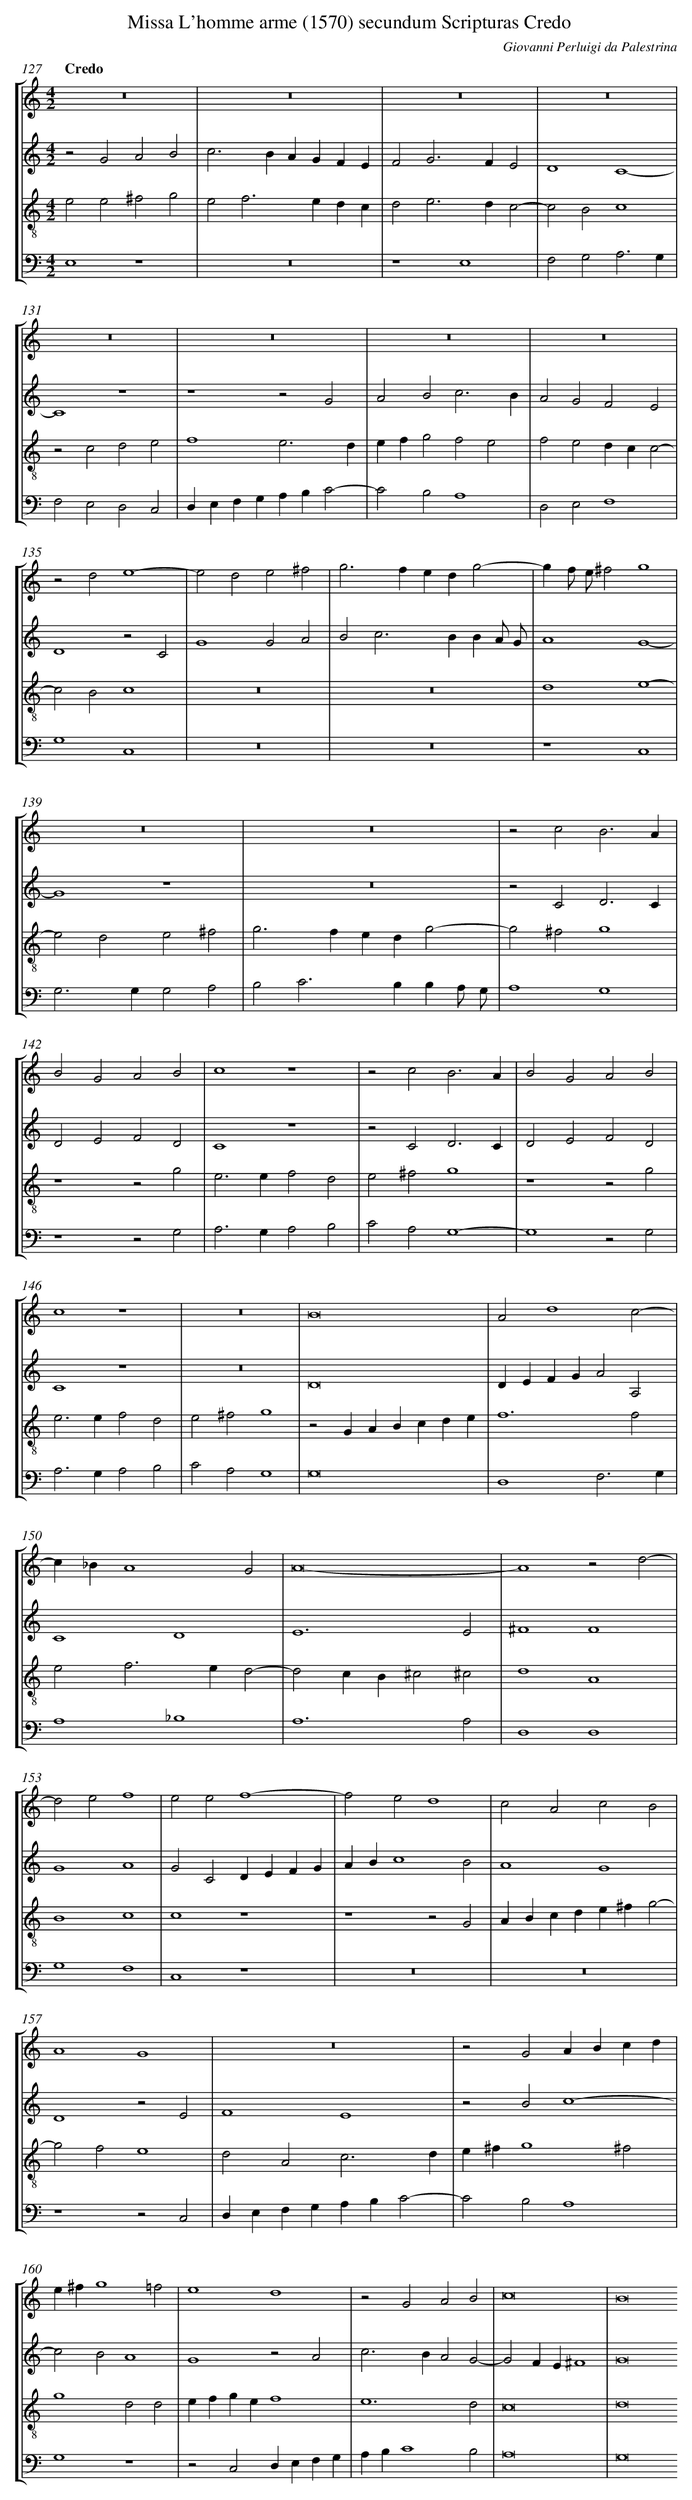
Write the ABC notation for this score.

X:1
T: Missa L'homme arme (1570) secundum Scripturas Credo
C: Giovanni Perluigi da Palestrina
L: 1/4
M: 4/2
Q: "Credo"
%%staves [1 2 3 4]
V: 1 clef=treble
V: 2 clef=treble
V: 3 clef=treble-8
V: 4 clef=bass
K: C
[V:1] z8 |
[V:2] z2G2A2B2 |
[V:3] e2e2^f2g2 |
[V:4] E,4z4 |
[V:1] z8 |
[V:2] c2>B2AGFE |
[V:3] e2f2>e2dc |
[V:4] z8 |
[V:1] z8 |
[V:2] F2G2>F2E2 |
[V:3] d2e2>d2c2- |
[V:4] z4E,4 |
[V:1] z8 |
[V:2] D4C4- |
[V:3] c2B2c4 |
[V:4] F,2G,2A,3G, |
[V:1] z8 |
[V:2] C4z4 |
[V:3] z2c2d2e2 |
[V:4] F,2E,2D,2C,2 |
[V:1] z8 |
[V:2] z4z2G2 |
[V:3] f4e3d |
[V:4] D,E,F,G,A,B,C2- |
[V:1] z8 |
[V:2] A2B2c3B |
[V:3] efg2f2e2 |
[V:4] C2B,2A,4 |
[V:1] z8 |
[V:2] A2G2F2E2 |
[V:3] f2e2dcc2- |
[V:4] D,2E,2F,4 |
[V:1] z2d2e4- |
[V:2] D4z2C2 |
[V:3] c2B2c4 |
[V:4] G,4C,4 |
[V:1] e2d2e2^f2 |
[V:2] G4G2A2 |
[V:3] z8 |
[V:4] z8 |
[V:1] g2>f2edg2- |
[V:2] B2c2>B2BA/ G/ |
[V:3] z8 |
[V:4] z8 |
[V:1] gf/ e/^f2g4 |
[V:2] A4G4- |
[V:3] d4e4- |
[V:4] z4C,4 |
[V:1] z8 |
[V:2] G4z4 |
[V:3] e2d2e2^f2 |
[V:4] G,2>G,2G,2A,2 |
[V:1] z8 |
[V:2] z8 |
[V:3] g2>f2edg2- |
[V:4] B,2C2>B,2B,A,/ G,/ |
[V:1] z2c2B3A |
[V:2] z2C2D3C |
[V:3] g2^f2g4 |
[V:4] A,4G,4 |
[V:1] B2G2A2B2 |
[V:2] D2E2F2D2 |
[V:3] z4z2g2 |
[V:4] z4z2G,2 |
[V:1] c4z4 |
[V:2] C4z4 |
[V:3] e2>e2f2d2 |
[V:4] A,2>G,2A,2B,2 |
[V:1] z2c2B3A |
[V:2] z2C2D3C |
[V:3] e2^f2g4 |
[V:4] C2A,2G,4- |
[V:1] B2G2A2B2 |
[V:2] D2E2F2D2 |
[V:3] z4z2g2 |
[V:4] G,4z2G,2 |
[V:1] c4z4 |
[V:2] C4z4 |
[V:3] e2>e2f2d2 |
[V:4] A,2>G,2A,2B,2 |
[V:1] z8 |
[V:2] z8 |
[V:3] e2^f2g4 |
[V:4] C2A,2G,4 |
[V:1] B8 |
[V:2] D8 |
[V:3] z2GABcde |
[V:4] G,8 |
[V:1] A2d4c2- |
[V:2] DEFGA2A,2 |
[V:3] f6f2 |
[V:4] D,4F,3G, |
[V:1] c_BA4G2 |
[V:2] C4D4 |
[V:3] e2f2>e2d2- |
[V:4] A,4_B,4 |
[V:1] A8- |
[V:2] E6E2 |
[V:3] d2cB^c2^c2 |
[V:4] A,6A,2 |
[V:1] A4z2d2- |
[V:2] ^F4F4 |
[V:3] d4A4 |
[V:4] D,4D,4 |
[V:1] d2e2f4 |
[V:2] G4A4 |
[V:3] B4c4 |
[V:4] G,4F,4 |
[V:1] e2e2f4- |
[V:2] G2C2DEFG |
[V:3] c4z4 |
[V:4] C,4z4 |
[V:1] f2e2d4 |
[V:2] ABc4B2 |
[V:3] z4z2G2 |
[V:4] z8 |
[V:1] c2A2c2B2 |
[V:2] A4G4 |
[V:3] ABcde^fg2- |
[V:4] z8 |
[V:1] A4G4 |
[V:2] D4z2E2 |
[V:3] g2f2e4 |
[V:4] z4z2C,2 |
[V:1] z8 |
[V:2] F4E4 |
[V:3] d2A2c3d |
[V:4] D,E,F,G,A,B,C2- |
[V:1] z2G2ABcd |
[V:2] z2B2c4- |
[V:3] e^fg4^f2 |
[V:4] C2B,2A,4 |
[V:1] e^fg4=f2 |
[V:2] c2B2A4 |
[V:3] g4d2d2 |
[V:4] G,4z4 |
[V:1] e4d4 |
[V:2] G4z2A2 |
[V:3] efgef4 |
[V:4] z2C,2D,E,F,G, |
[V:1] z2G2A2B2 |
[V:2] c2>B2A2G2- |
[V:3] e6d2 |
[V:4] A,B,C4B,2 |
[V:1] c8 |
[V:2] G2FE^F4 |
[V:3] c8 |
[V:4] A,8 |
[V:1] B8
[V:2] G8
[V:3] d8
[V:4] G,8
